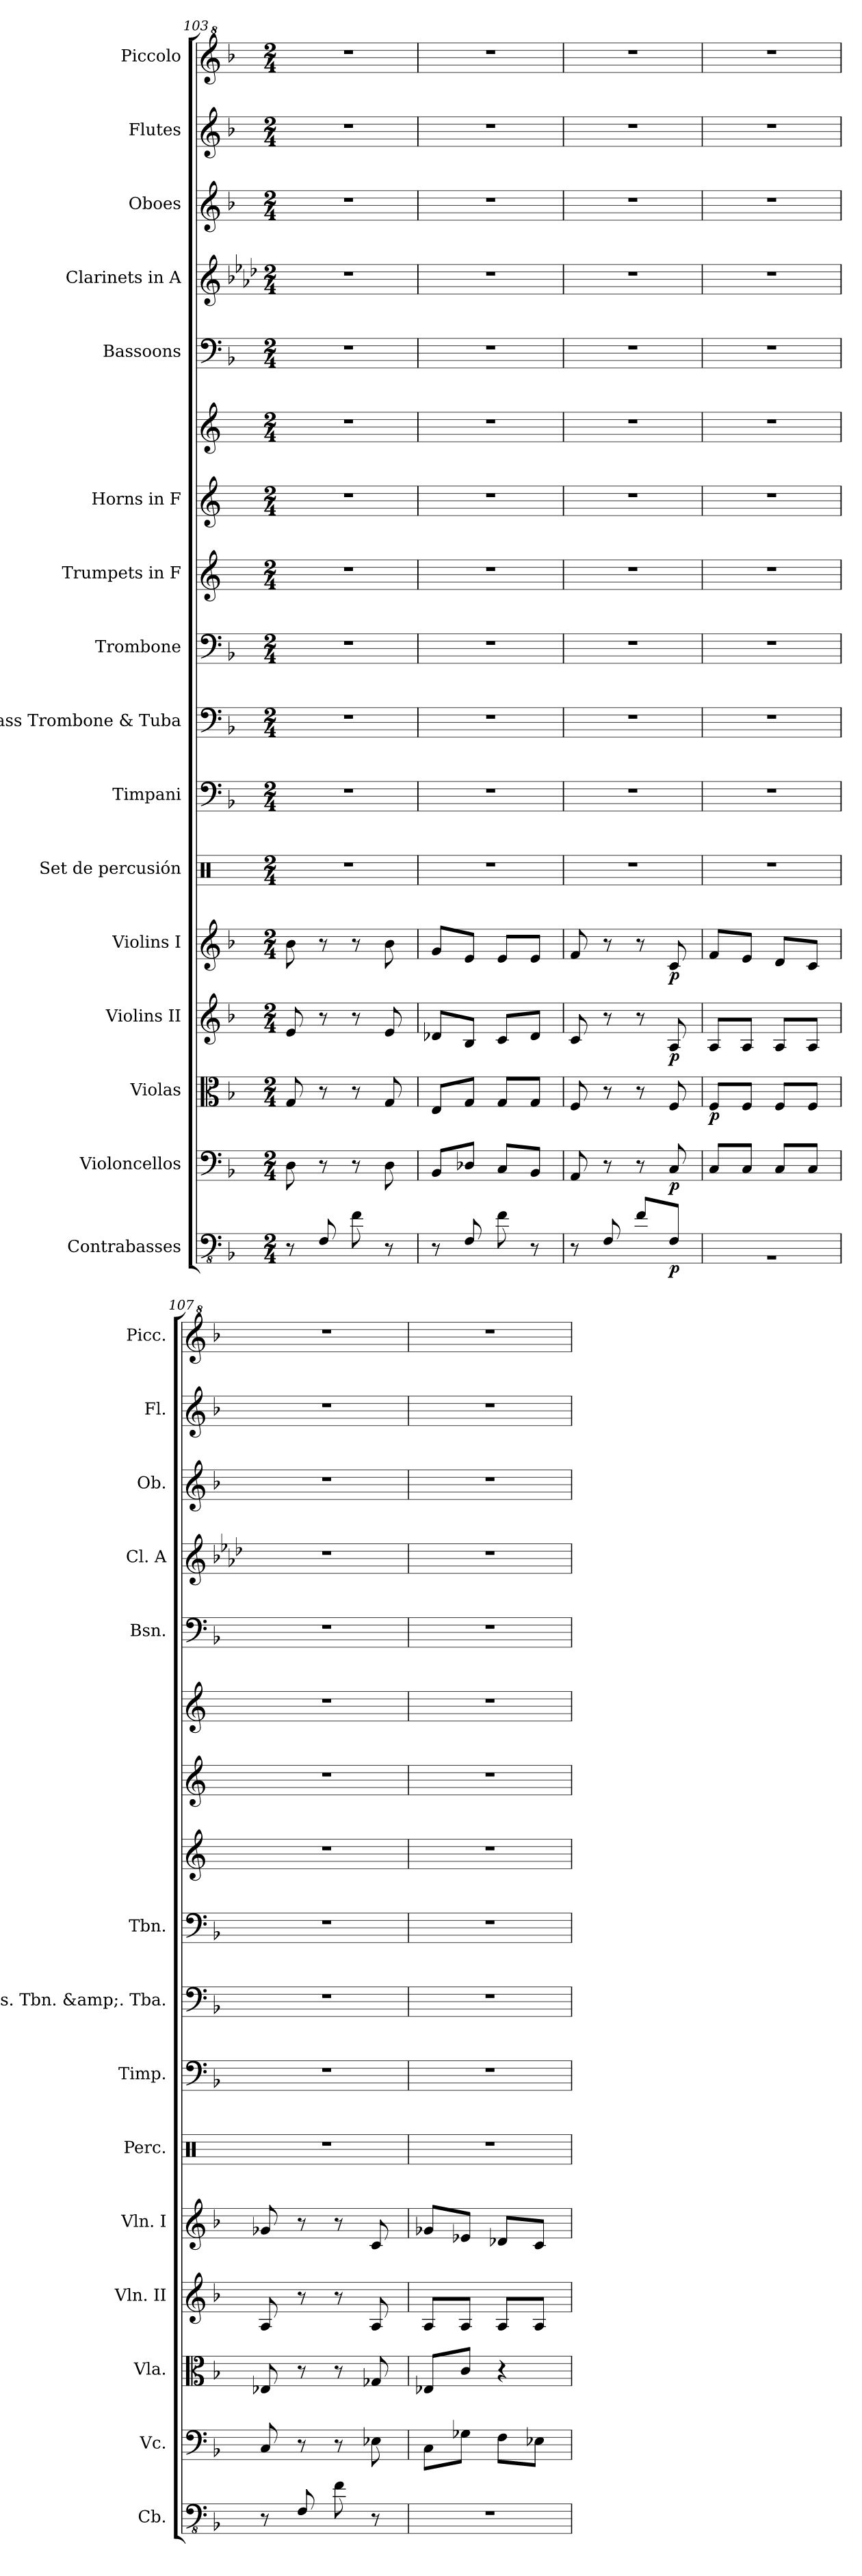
**kern	**dynam	**kern	**dynam	**kern	**dynam	**kern	**dynam	**kern	**dynam	**kern	**kern	**kern	**kern	**kern	**kern	**kern	**kern	**kern	**kern	**kern	**kern
*part16	*part16	*part15	*part15	*part14	*part14	*part13	*part13	*part12	*part12	*part11	*part10	*part9	*part8	*part7	*part6	*part6	*part5	*part4	*part3	*part2	*part1
*staff17	*staff17	*staff16	*staff16	*staff15	*staff15	*staff14	*staff14	*staff13	*staff13	*staff12	*staff11	*staff10	*staff9	*staff8	*staff7	*staff6	*staff5	*staff4	*staff3	*staff2	*staff1
*I"Contrabasses	*	*I"Violoncellos	*	*I"Violas	*	*I"Violins II	*	*I"Violins I	*	*I"Set de percusión	*I"Timpani	*I"Bass Trombone &amp; Tuba	*I"Trombone	*I"Trumpets in F	*I"Horns in F	*	*I"Bassoons	*I"Clarinets in A	*I"Oboes	*I"Flutes	*I"Piccolo
*I'Cb.	*	*I'Vc.	*	*I'Vla.	*	*I'Vln. II	*	*I'Vln. I	*	*I'Perc.	*I'Timp.	*I'Bs. Tbn. &amp;. Tba.	*I'Tbn.	*	*	*	*I'Bsn.	*I'Cl. A	*I'Ob.	*I'Fl.	*I'Picc.
*clefFv4	*	*clefF4	*	*clefC3	*	*clefG2	*	*clefG2	*	*clefX	*clefF4	*clefF4	*clefF4	*clefG2	*clefG2	*clefG2	*clefF4	*clefG2	*clefG2	*clefG2	*clefG^2
*ITrd7c12	*	*	*	*	*	*	*	*	*	*	*	*	*	*ITrd4c7	*ITrd4c7	*ITrd4c7	*	*ITrd2c3	*	*	*ITrd-7c-12
*k[b-]	*	*k[b-]	*	*k[b-]	*	*k[b-]	*	*k[b-]	*	*k[]	*k[b-]	*k[b-]	*k[b-]	*k[b-]	*k[b-]	*k[b-]	*k[b-]	*k[b-]	*k[b-]	*k[b-]	*k[b-]
*M2/4	*	*M2/4	*	*M2/4	*	*M2/4	*	*M2/4	*	*M2/4	*M2/4	*M2/4	*M2/4	*M2/4	*M2/4	*M2/4	*M2/4	*M2/4	*M2/4	*M2/4	*M2/4
=103	=103	=103	=103	=103	=103	=103	=103	=103	=103	=103	=103	=103	=103	=103	=103	=103	=103	=103	=103	=103	=103
8r	.	8D\	.	8G/	.	8e/	.	8b-\	.	2r	2r	2r	2r	2r	2r	2r	2r	2r	2r	2r	2r
8FFF/	.	8r	.	8r	.	8r	.	8r	.	.	.	.	.	.	.	.	.	.	.	.	.
8FF\	.	8r	.	8r	.	8r	.	8r	.	.	.	.	.	.	.	.	.	.	.	.	.
8r	.	8D\	.	8G/	.	8e/	.	8b-\	.	.	.	.	.	.	.	.	.	.	.	.	.
!!LO:PB:g=z
=104	=104	=104	=104	=104	=104	=104	=104	=104	=104	=104	=104	=104	=104	=104	=104	=104	=104	=104	=104	=104	=104
8r	.	8BB-/L	.	8E/L	.	8d-X/L	.	8g/L	.	2r	2r	2r	2r	2r	2r	2r	2r	2r	2r	2r	2r
8FFF/	.	8D-X/J	.	8G/J	.	8B-/J	.	8e/J	.	.	.	.	.	.	.	.	.	.	.	.	.
8FF\	.	8C/L	.	8G/L	.	8c/L	.	8e/L	.	.	.	.	.	.	.	.	.	.	.	.	.
8r	.	8BB-/J	.	8G/J	.	8d-/J	.	8e/J	.	.	.	.	.	.	.	.	.	.	.	.	.
=105	=105	=105	=105	=105	=105	=105	=105	=105	=105	=105	=105	=105	=105	=105	=105	=105	=105	=105	=105	=105	=105
8r	.	8AA/	.	8F/	.	8c/	.	8f/	.	2r	2r	2r	2r	2r	2r	2r	2r	2r	2r	2r	2r
8FFF/	.	8r	.	8r	.	8r	.	8r	.	.	.	.	.	.	.	.	.	.	.	.	.
8FF/L	.	8r	.	8r	.	8r	.	8r	.	.	.	.	.	.	.	.	.	.	.	.	.
!	!LO:DY:b	!	!LO:DY:b	!	!	!	!LO:DY:b	!	!LO:DY:b	!	!	!	!	!	!	!	!	!	!	!	!
8FFF/J	p	8C/	p	8F/	.	8A/	p	8c/	p	.	.	.	.	.	.	.	.	.	.	.	.
=106	=106	=106	=106	=106	=106	=106	=106	=106	=106	=106	=106	=106	=106	=106	=106	=106	=106	=106	=106	=106	=106
!	!	!	!	!	!LO:DY:b	!	!	!	!	!	!	!	!	!	!	!	!	!	!	!	!
2rBBB	.	8C/L	.	8F/L	p	8A/L	.	8f/L	.	2r	2r	2r	2r	2r	2r	2r	2r	2r	2r	2r	2r
.	.	8C/J	.	8F/J	.	8A/J	.	8e/J	.	.	.	.	.	.	.	.	.	.	.	.	.
.	.	8C/L	.	8F/L	.	8A/L	.	8d/L	.	.	.	.	.	.	.	.	.	.	.	.	.
.	.	8C/J	.	8F/J	.	8A/J	.	8c/J	.	.	.	.	.	.	.	.	.	.	.	.	.
=107	=107	=107	=107	=107	=107	=107	=107	=107	=107	=107	=107	=107	=107	=107	=107	=107	=107	=107	=107	=107	=107
8r	.	8C/	.	8E-X/	.	8A/	.	8g-X/	.	2r	2r	2r	2r	2r	2r	2r	2r	2r	2r	2r	2r
8FFF/	.	8r	.	8r	.	8r	.	8r	.	.	.	.	.	.	.	.	.	.	.	.	.
8FF\	.	8r	.	8r	.	8r	.	8r	.	.	.	.	.	.	.	.	.	.	.	.	.
8r	.	8E-X\	.	8G-X/	.	8A/	.	8c/	.	.	.	.	.	.	.	.	.	.	.	.	.
=108	=108	=108	=108	=108	=108	=108	=108	=108	=108	=108	=108	=108	=108	=108	=108	=108	=108	=108	=108	=108	=108
2r	.	8C\L	.	8E-X/L	.	8A/L	.	8g-X/L	.	2r	2r	2r	2r	2r	2r	2r	2r	2r	2r	2r	2r
.	.	8G-X\J	.	8c/J	.	8A/J	.	8e-X/J	.	.	.	.	.	.	.	.	.	.	.	.	.
.	.	8F\L	.	4r	.	8A/L	.	8d-X/L	.	.	.	.	.	.	.	.	.	.	.	.	.
.	.	8E-X\J	.	.	.	8A/J	.	8c/J	.	.	.	.	.	.	.	.	.	.	.	.	.
=	=	=	=	=	=	=	=	=	=	=	=	=	=	=	=	=	=	=	=	=	=
*-	*-	*-	*-	*-	*-	*-	*-	*-	*-	*-	*-	*-	*-	*-	*-	*-	*-	*-	*-	*-	*-
